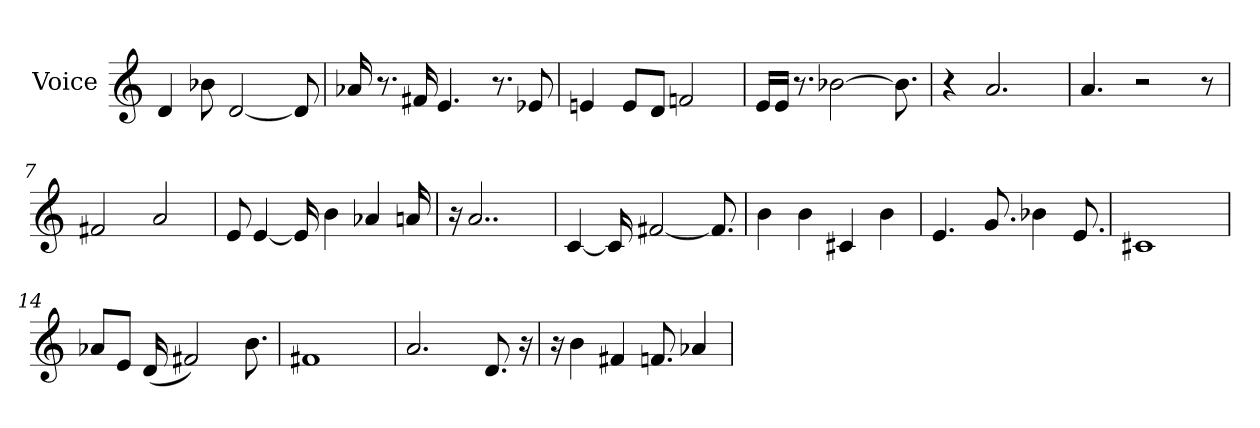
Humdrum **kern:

**kern
*part1
*staff1
*I"Voice
*I'Voice
*clefG2
=1
4d/
8b-X\
[<2d/
8d/]
=2
16a-X/
8.r
16f#X/
4.e/
8.r
8e-X/
=3
4en/
8e/L
8d/J
2fn/
=4
16e/LL
16e/JJ
8.r
[>2b-X\
8.b-\]
=5
4r
2.a/
=6
4.a/
2rcc
8r
=7
2f#X/
2a/
=8
8e/
[<4e/
16e/]
4b\
4a-X/
16an/
!!LO:LB:g=z
=9
16ra
2..a/
=10
[<4c/
16c/]
[<2f#X/
8.f#/]
=11
4b\
4b\
4c#X/
4b\
=12
4.e/
8.g/
4b-X\
8.e/
=13
1c#X
=14
8a-X/L
8e/J
(>16d/
2f#X/)
8.b\
=15
1f#X
=16
2.a/
8.d/
16ra
!!LO:LB:g=z
=17
16ra
4b\
4f#X/
8.fn/
4a-X/
=
*-
